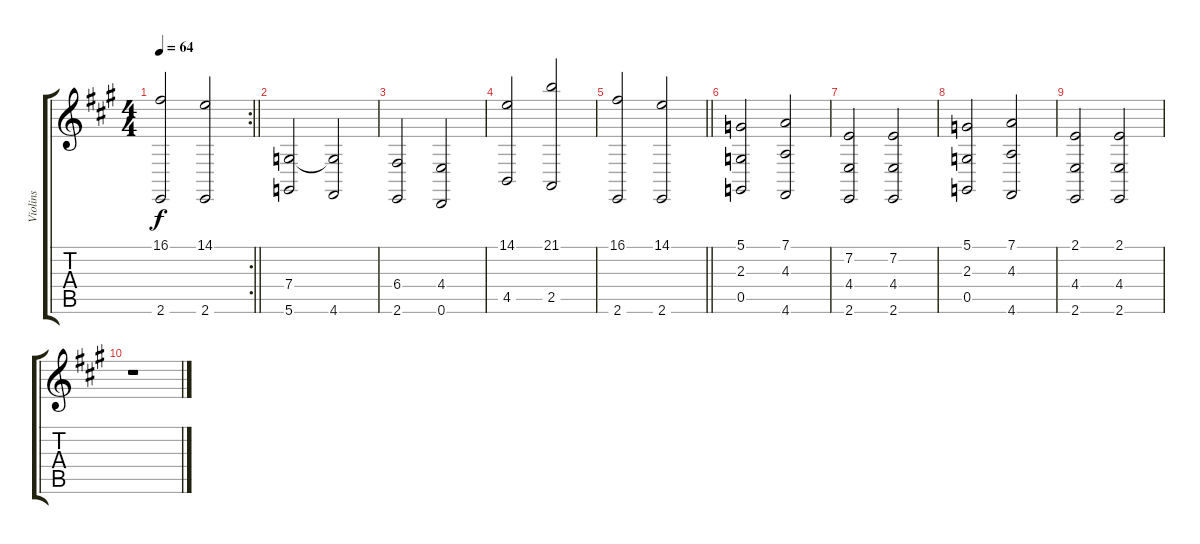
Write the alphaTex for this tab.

\track ("Violins" "Violins") {instrument stringensemble1}
\staff {score tabs}
\tuning (D4 A3 F3 C3 G2 D2) {hide}
\rc 2
\ts (4 4)
\tempo 64
\clef g2
\barLineRight lightlight
\ks a
(16.1 2.6).2{dy f} (14.1 2.6).2 |
(7.4 5.6).2 (7.4{t} 4.6).2 |
(6.4 2.6).2 (4.4 0.6).2 |
(14.1 4.5).2 (21.1 2.5).2 |
\barLineRight lightlight
(16.1 2.6).2 (14.1 2.6).2 |
(5.1 2.3 0.5).2 (7.1 4.3 4.6).2 |
(7.2 4.4 2.6).2 (7.2 4.4 2.6).2 |
(5.1 2.3 0.5).2 (7.1 4.3 4.6).2 |
(2.1 4.4 2.6).2 (2.1 4.4 2.6).2 |
r.1
